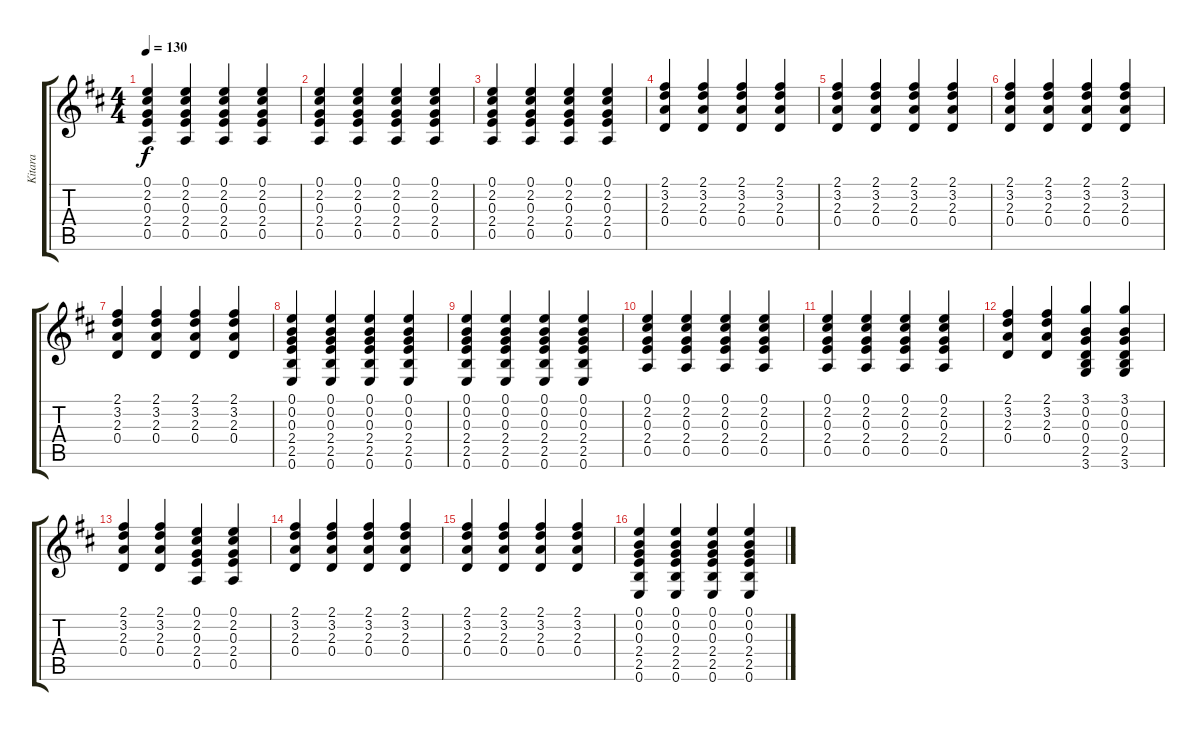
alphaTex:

\track ("Kitara" "Kitara") {instrument acousticguitarsteel}
\staff {score tabs}
\tuning (E4 B3 G3 D3 A2 E2) {hide}
\ts (4 4)
\tempo 130
\clef g2
\ks d
(0.1 2.2 0.3 2.4 0.5).4{dy f} (0.1 2.2 0.3 2.4 0.5).4 (0.1 2.2 0.3 2.4 0.5).4 (0.1 2.2 0.3 2.4 0.5).4 |
(0.1 2.2 0.3 2.4 0.5).4 (0.1 2.2 0.3 2.4 0.5).4 (0.1 2.2 0.3 2.4 0.5).4 (0.1 2.2 0.3 2.4 0.5).4 |
(0.1 2.2 0.3 2.4 0.5).4 (0.1 2.2 0.3 2.4 0.5).4 (0.1 2.2 0.3 2.4 0.5).4 (0.1 2.2 0.3 2.4 0.5).4 |
(2.1 3.2 2.3 0.4).4 (2.1 3.2 2.3 0.4).4 (2.1 3.2 2.3 0.4).4 (2.1 3.2 2.3 0.4).4 |
(2.1 3.2 2.3 0.4).4 (2.1 3.2 2.3 0.4).4 (2.1 3.2 2.3 0.4).4 (2.1 3.2 2.3 0.4).4 |
(2.1 3.2 2.3 0.4).4 (2.1 3.2 2.3 0.4).4 (2.1 3.2 2.3 0.4).4 (2.1 3.2 2.3 0.4).4 |
(2.1 3.2 2.3 0.4).4 (2.1 3.2 2.3 0.4).4 (2.1 3.2 2.3 0.4).4 (2.1 3.2 2.3 0.4).4 |
(0.1 0.2 0.3 2.4 2.5 0.6).4 (0.1 0.2 0.3 2.4 2.5 0.6).4 (0.1 0.2 0.3 2.4 2.5 0.6).4 (0.1 0.2 0.3 2.4 2.5 0.6).4 |
(0.1 0.2 0.3 2.4 2.5 0.6).4 (0.1 0.2 0.3 2.4 2.5 0.6).4 (0.1 0.2 0.3 2.4 2.5 0.6).4 (0.1 0.2 0.3 2.4 2.5 0.6).4 |
(0.1 2.2 0.3 2.4 0.5).4 (0.1 2.2 0.3 2.4 0.5).4 (0.1 2.2 0.3 2.4 0.5).4 (0.1 2.2 0.3 2.4 0.5).4 |
(0.1 2.2 0.3 2.4 0.5).4 (0.1 2.2 0.3 2.4 0.5).4 (0.1 2.2 0.3 2.4 0.5).4 (0.1 2.2 0.3 2.4 0.5).4 |
(2.1 3.2 2.3 0.4).4 (2.1 3.2 2.3 0.4).4 (3.1 0.2 0.3 0.4 2.5 3.6).4 (3.1 0.2 0.3 0.4 2.5 3.6).4 |
(2.1 3.2 2.3 0.4).4 (2.1 3.2 2.3 0.4).4 (0.1 2.2 0.3 2.4 0.5).4 (0.1 2.2 0.3 2.4 0.5).4 |
(2.1 3.2 2.3 0.4).4 (2.1 3.2 2.3 0.4).4 (2.1 3.2 2.3 0.4).4 (2.1 3.2 2.3 0.4).4 |
(2.1 3.2 2.3 0.4).4 (2.1 3.2 2.3 0.4).4 (2.1 3.2 2.3 0.4).4 (2.1 3.2 2.3 0.4).4 |
(0.1 0.2 0.3 2.4 2.5 0.6).4 (0.1 0.2 0.3 2.4 2.5 0.6).4 (0.1 0.2 0.3 2.4 2.5 0.6).4 (0.1 0.2 0.3 2.4 2.5 0.6).4
